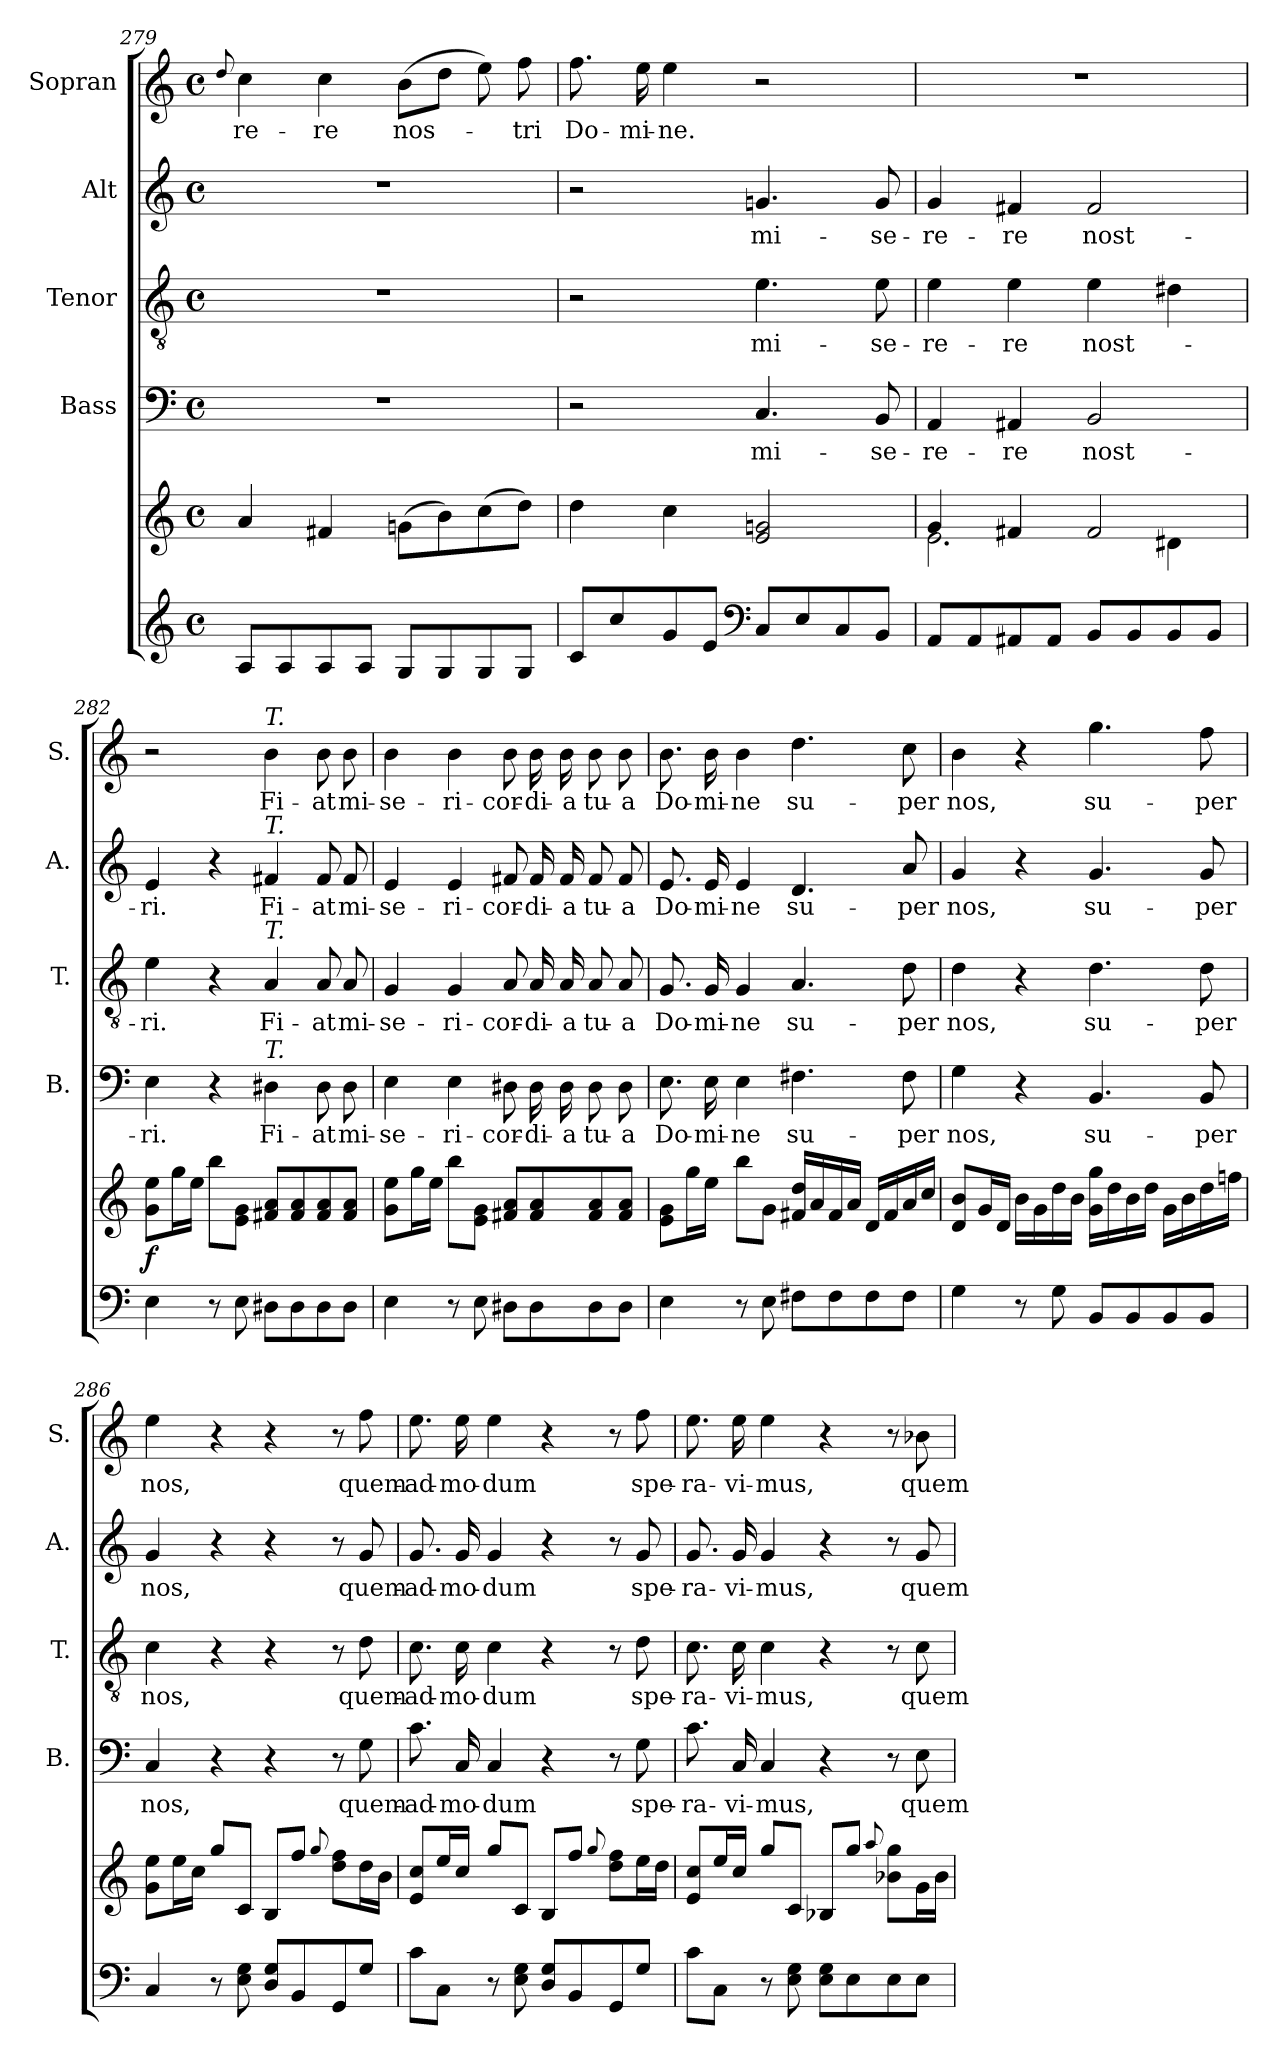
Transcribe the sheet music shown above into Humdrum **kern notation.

**kern	**kern	**dynam	**kern	**text	**kern	**text	**kern	**text	**kern	**text
*part5	*part5	*part5	*part4	*part4	*part3	*part3	*part2	*part2	*part1	*part1
*staff6	*staff5	*staff5/6	*staff4	*staff4	*staff3	*staff3	*staff2	*staff2	*staff1	*staff1
*	*	*	*I"Bass	*	*I"Tenor	*	*I"Alt	*	*I"Sopran	*
*	*	*	*I'B.	*	*I'T.	*	*I'A.	*	*I'S.	*
*clefG2	*clefG2	*	*clefF4	*	*clefGv2	*	*clefG2	*	*clefG2	*
*k[]	*k[]	*	*k[]	*	*k[]	*	*k[]	*	*k[]	*
*C:	*C:	*	*C:	*	*C:	*	*C:	*	*C:	*
*M4/4	*M4/4	*	*M4/4	*	*M4/4	*	*M4/4	*	*M4/4	*
*met(c)	*met(c)	*	*met(c)	*	*met(c)	*	*met(c)	*	*met(c)	*
=279	=279	=279	=279	=279	=279	=279	=279	=279	=279	=279
.	.	.	.	.	.	.	.	.	8qqdd/	.
!	!	!	!	!	!	!	!	!	!	!LO:LY:b
8A/L	4a/	.	1r	.	1r	.	1r	.	4cc\	-re-
8A/	.	.	.	.	.	.	.	.	.	.
!	!	!	!	!	!	!	!	!	!	!LO:LY:b
8A/	4f#X/	.	.	.	.	.	.	.	4cc\	-re
8A/J	.	.	.	.	.	.	.	.	.	.
!	!	!	!	!	!	!	!	!	!	!LO:LY:b
8G/L	(>8gn\L	.	.	.	.	.	.	.	(>8b\L	nos-
8G/	8b\)	.	.	.	.	.	.	.	8dd\J	.
8G/	(>8cc\	.	.	.	.	.	.	.	8ee\)	.
!	!	!	!	!	!	!	!	!	!	!LO:LY:b
8G/J	8dd\J)	.	.	.	.	.	.	.	8ff\	-tri
=280	=280	=280	=280	=280	=280	=280	=280	=280	=280	=280
!	!	!	!	!	!	!	!	!	!	!LO:LY:b
8c/L	4dd\	.	2r	.	2r	.	2r	.	8.ff\	Do-
8cc/	.	.	.	.	.	.	.	.	.	.
!	!	!	!	!	!	!	!	!	!	!LO:LY:b
.	.	.	.	.	.	.	.	.	16ee\	-mi-
!	!	!	!	!	!	!	!	!	!	!LO:LY:b
8g/	4cc\	.	.	.	.	.	.	.	4ee\	-ne.
8e/J	.	.	.	.	.	.	.	.	.	.
*clefF4	*	*	*	*	*	*	*	*	*	*
!	!	!	!	!LO:LY:b	!	!LO:LY:b	!	!LO:LY:b	!	!
8C/L	2e/ 2gn/	.	4.C/	mi-	4.e\	mi-	4.gn/	mi-	2r	.
8E/	.	.	.	.	.	.	.	.	.	.
8C/	.	.	.	.	.	.	.	.	.	.
!	!	!	!	!LO:LY:b	!	!LO:LY:b	!	!LO:LY:b	!	!
8BB/J	.	.	8BB/	-se-	8e\	-se-	8g/	-se-	.	.
!!LO:LB:g=z
=281	=281	=281	=281	=281	=281	=281	=281	=281	=281	=281
*	*^	*	*	*	*	*	*	*	*	*
!	!	!	!	!	!LO:LY:b	!	!LO:LY:b	!	!LO:LY:b	!	!
8AA/L	4g/	2.e\	.	4AA/	-re-	4e\	-re-	4g/	-re-	1r	.
8AA/	.	.	.	.	.	.	.	.	.	.	.
!	!	!	!	!	!LO:LY:b	!	!LO:LY:b	!	!LO:LY:b	!	!
8AA#X/	4f#X/	.	.	4AA#X/	-re	4e\	-re	4f#X/	-re	.	.
8AA#/J	.	.	.	.	.	.	.	.	.	.	.
!	!	!	!	!	!LO:LY:b	!	!LO:LY:b	!	!LO:LY:b	!	!
8BB/L	2f#/	.	.	2BB/	nost-	4e\	nost-	2f#/	nost-	.	.
8BB/	.	.	.	.	.	.	.	.	.	.	.
8BB/	.	4d#X\	.	.	.	4d#X\	.	.	.	.	.
8BB/J	.	.	.	.	.	.	.	.	.	.	.
*	*v	*v	*	*	*	*	*	*	*	*	*
=282	=282	=282	=282	=282	=282	=282	=282	=282	=282	=282
!	!	!LO:DY:b	!	!LO:LY:b	!	!LO:LY:b	!	!LO:LY:b	!	!
4E\	8g\ 8ee\L	f	4E\	-ri.	4e\	-ri.	4e/	-ri.	2r	.
.	16gg\L	.	.	.	.	.	.	.	.	.
.	16ee\JJ	.	.	.	.	.	.	.	.	.
8r	8bb\L	.	4r	.	4r	.	4r	.	.	.
8E\	8e\ 8g\J	.	.	.	.	.	.	.	.	.
!	!	!	!	!	!	!	!	!	!LO:TX:a:i:t=T.	!
!	!	!	!	!	!	!	!LO:TX:a:i:t=T.	!	!	!
!	!	!	!	!	!LO:TX:a:i:t=T.	!	!	!	!	!
!	!	!	!LO:TX:a:i:t=T.	!	!	!	!	!	!	!
!	!	!	!	!LO:LY:b	!	!LO:LY:b	!	!LO:LY:b	!	!LO:LY:b
8D#X\L	8f#X/ 8a/L	.	4D#X\	Fi-	4A/	Fi-	4f#X/	Fi-	4b\	Fi-
8D#\	8f#/ 8a/	.	.	.	.	.	.	.	.	.
!	!	!	!	!LO:LY:b	!	!LO:LY:b	!	!LO:LY:b	!	!LO:LY:b
8D#\	8f#/ 8a/	.	8D#\	-at	8A/	-at	8f#/	-at	8b\	-at
!	!	!	!	!LO:LY:b	!	!LO:LY:b	!	!LO:LY:b	!	!LO:LY:b
8D#\J	8f#/ 8a/J	.	8D#\	mi-	8A/	mi-	8f#/	mi-	8b\	mi-
=283	=283	=283	=283	=283	=283	=283	=283	=283	=283	=283
!	!	!	!	!LO:LY:b	!	!LO:LY:b	!	!LO:LY:b	!	!LO:LY:b
4E\	8g\ 8ee\L	.	4E\	-se-	4G/	-se-	4e/	-se-	4b\	-se-
.	16gg\L	.	.	.	.	.	.	.	.	.
.	16ee\JJ	.	.	.	.	.	.	.	.	.
!	!	!	!	!LO:LY:b	!	!LO:LY:b	!	!LO:LY:b	!	!LO:LY:b
8r	8bb\L	.	4E\	-ri-	4G/	-ri-	4e/	-ri-	4b\	-ri-
8E\	8e\ 8g\J	.	.	.	.	.	.	.	.	.
!	!	!	!	!LO:LY:b	!	!LO:LY:b	!	!LO:LY:b	!	!LO:LY:b
8D#X\L	8f#X/ 8a/L	.	8D#X\	-cor-	8A/	-cor-	8f#X/	-cor-	8b\	-cor-
!	!	!	!	!LO:LY:b	!	!LO:LY:b	!	!LO:LY:b	!	!LO:LY:b
8D#\	8f#/ 8a/	.	16D#\	-di-	16A/	-di-	16f#/	-di-	16b\	-di-
!	!	!	!	!LO:LY:b	!	!LO:LY:b	!	!LO:LY:b	!	!LO:LY:b
.	.	.	16D#\	-a	16A/	-a	16f#/	-a	16b\	-a
!	!	!	!	!LO:LY:b	!	!LO:LY:b	!	!LO:LY:b	!	!LO:LY:b
8D#\	8f#/ 8a/	.	8D#\	tu-	8A/	tu-	8f#/	tu-	8b\	tu-
!	!	!	!	!LO:LY:b	!	!LO:LY:b	!	!LO:LY:b	!	!LO:LY:b
8D#\J	8f#/ 8a/J	.	8D#\	-a	8A/	-a	8f#/	-a	8b\	-a
=284	=284	=284	=284	=284	=284	=284	=284	=284	=284	=284
!	!	!	!	!LO:LY:b	!	!LO:LY:b	!	!LO:LY:b	!	!LO:LY:b
4E\	8e\ 8g\L	.	8.E\	Do-	8.G/	Do-	8.e/	Do-	8.b\	Do-
.	16gg\L	.	.	.	.	.	.	.	.	.
!	!	!	!	!LO:LY:b	!	!LO:LY:b	!	!LO:LY:b	!	!LO:LY:b
.	16ee\JJ	.	16E\	-mi-	16G/	-mi-	16e/	-mi-	16b\	-mi-
!	!	!	!	!LO:LY:b	!	!LO:LY:b	!	!LO:LY:b	!	!LO:LY:b
8r	8bb\L	.	4E\	-ne	4G/	-ne	4e/	-ne	4b\	-ne
8E\	8g\J	.	.	.	.	.	.	.	.	.
!	!	!	!	!LO:LY:b	!	!LO:LY:b	!	!LO:LY:b	!	!LO:LY:b
8F#X\L	16f#X/ 16dd/LL	.	4.F#X\	su-	4.A/	su-	4.d/	su-	4.dd\	su-
.	16a/	.	.	.	.	.	.	.	.	.
8F#\	16f#/	.	.	.	.	.	.	.	.	.
.	16a/JJ	.	.	.	.	.	.	.	.	.
8F#\	16d/LL	.	.	.	.	.	.	.	.	.
.	16f#/	.	.	.	.	.	.	.	.	.
!	!	!	!	!LO:LY:b	!	!LO:LY:b	!	!LO:LY:b	!	!LO:LY:b
8F#\J	16a/	.	8F#\	-per	8d\	-per	8a/	-per	8cc\	-per
.	16cc/JJ	.	.	.	.	.	.	.	.	.
!!LO:PB:g=z
=285	=285	=285	=285	=285	=285	=285	=285	=285	=285	=285
!	!	!	!	!LO:LY:b	!	!LO:LY:b	!	!LO:LY:b	!	!LO:LY:b
4G\	8d/ 8b/L	.	4G\	nos,	4d\	nos,	4g/	nos,	4b\	nos,
.	16g/L	.	.	.	.	.	.	.	.	.
.	16d/JJ	.	.	.	.	.	.	.	.	.
8r	16b\LL	.	4r	.	4r	.	4r	.	4r	.
.	16g\	.	.	.	.	.	.	.	.	.
8G\	16dd\	.	.	.	.	.	.	.	.	.
.	16b\JJ	.	.	.	.	.	.	.	.	.
!	!	!	!	!LO:LY:b	!	!LO:LY:b	!	!LO:LY:b	!	!LO:LY:b
8BB/L	16g\ 16gg\LL	.	4.BB/	su-	4.d\	su-	4.g/	su-	4.gg\	su-
.	16dd\	.	.	.	.	.	.	.	.	.
8BB/	16b\	.	.	.	.	.	.	.	.	.
.	16dd\JJ	.	.	.	.	.	.	.	.	.
8BB/	16g\LL	.	.	.	.	.	.	.	.	.
.	16b\	.	.	.	.	.	.	.	.	.
!	!	!	!	!LO:LY:b	!	!LO:LY:b	!	!LO:LY:b	!	!LO:LY:b
8BB/J	16dd\	.	8BB/	-per	8d\	-per	8g/	-per	8ff\	-per
.	16ffn\JJ	.	.	.	.	.	.	.	.	.
=286	=286	=286	=286	=286	=286	=286	=286	=286	=286	=286
!	!	!	!	!LO:LY:b	!	!LO:LY:b	!	!LO:LY:b	!	!LO:LY:b
4C/	8g\ 8ee\L	.	4C/	nos,	4c\	nos,	4g/	nos,	4ee\	nos,
.	16ee\L	.	.	.	.	.	.	.	.	.
.	16cc\JJ	.	.	.	.	.	.	.	.	.
8r	8gg/L	.	4r	.	4r	.	4r	.	4r	.
8E\ 8G\	8c/J	.	.	.	.	.	.	.	.	.
8D/ 8G/L	8B/L	.	4r	.	4r	.	4r	.	4r	.
8BB/	8ff/J	.	.	.	.	.	.	.	.	.
.	8qqgg/	.	.	.	.	.	.	.	.	.
8GG/	8dd\ 8ff\L	.	8r	.	8r	.	8r	.	8r	.
!	!	!	!	!LO:LY:b	!	!LO:LY:b	!	!LO:LY:b	!	!LO:LY:b
8G/J	16dd\L	.	8G\	quem-	8d\	quem-	8g/	quem-	8ff\	quem-
.	16b\JJ	.	.	.	.	.	.	.	.	.
=287	=287	=287	=287	=287	=287	=287	=287	=287	=287	=287
!	!	!	!	!LO:LY:b	!	!LO:LY:b	!	!LO:LY:b	!	!LO:LY:b
8c\L	8e/ 8cc/L	.	8.c\	-ad-	8.c\	-ad-	8.g/	-ad-	8.ee\	-ad-
8C\J	16ee/L	.	.	.	.	.	.	.	.	.
!	!	!	!	!LO:LY:b	!	!LO:LY:b	!	!LO:LY:b	!	!LO:LY:b
.	16cc/JJ	.	16C/	-mo-	16c\	-mo-	16g/	-mo-	16ee\	-mo-
!	!	!	!	!LO:LY:b	!	!LO:LY:b	!	!LO:LY:b	!	!LO:LY:b
8r	8gg/L	.	4C/	-dum	4c\	-dum	4g/	-dum	4ee\	-dum
8E\ 8G\	8c/J	.	.	.	.	.	.	.	.	.
8D/ 8G/L	8B/L	.	4r	.	4r	.	4r	.	4r	.
8BB/	8ff/J	.	.	.	.	.	.	.	.	.
.	8qqgg/	.	.	.	.	.	.	.	.	.
8GG/	8dd\ 8ff\L	.	8r	.	8r	.	8r	.	8r	.
!	!	!	!	!LO:LY:b	!	!LO:LY:b	!	!LO:LY:b	!	!LO:LY:b
8G/J	16ee\L	.	8G\	spe-	8d\	spe-	8g/	spe-	8ff\	spe-
.	16dd\JJ	.	.	.	.	.	.	.	.	.
!!LO:LB:g=z
=288	=288	=288	=288	=288	=288	=288	=288	=288	=288	=288
!	!	!	!	!LO:LY:b	!	!LO:LY:b	!	!LO:LY:b	!	!LO:LY:b
8c\L	8e/ 8cc/L	.	8.c\	-ra-	8.c\	-ra-	8.g/	-ra-	8.ee\	-ra-
8C\J	16ee/L	.	.	.	.	.	.	.	.	.
!	!	!	!	!LO:LY:b	!	!LO:LY:b	!	!LO:LY:b	!	!LO:LY:b
.	16cc/JJ	.	16C/	-vi-	16c\	-vi-	16g/	-vi-	16ee\	-vi-
!	!	!	!	!LO:LY:b	!	!LO:LY:b	!	!LO:LY:b	!	!LO:LY:b
8r	8gg/L	.	4C/	-mus,	4c\	-mus,	4g/	-mus,	4ee\	-mus,
8E\ 8G\	8c/J	.	.	.	.	.	.	.	.	.
8E\ 8G\L	8B-X/L	.	4r	.	4r	.	4r	.	4r	.
8E\	8gg/J	.	.	.	.	.	.	.	.	.
.	8qqaa/	.	.	.	.	.	.	.	.	.
8E\	8b-X\ 8gg\L	.	8r	.	8r	.	8r	.	8r	.
!	!	!	!	!LO:LY:b	!	!LO:LY:b	!	!LO:LY:b	!	!LO:LY:b
8E\J	16g\L	.	8E\	quem-	8c\	quem-	8g/	quem-	8b-X\	quem-
.	16b-\JJ	.	.	.	.	.	.	.	.	.
=	=	=	=	=	=	=	=	=	=	=
*-	*-	*-	*-	*-	*-	*-	*-	*-	*-	*-
